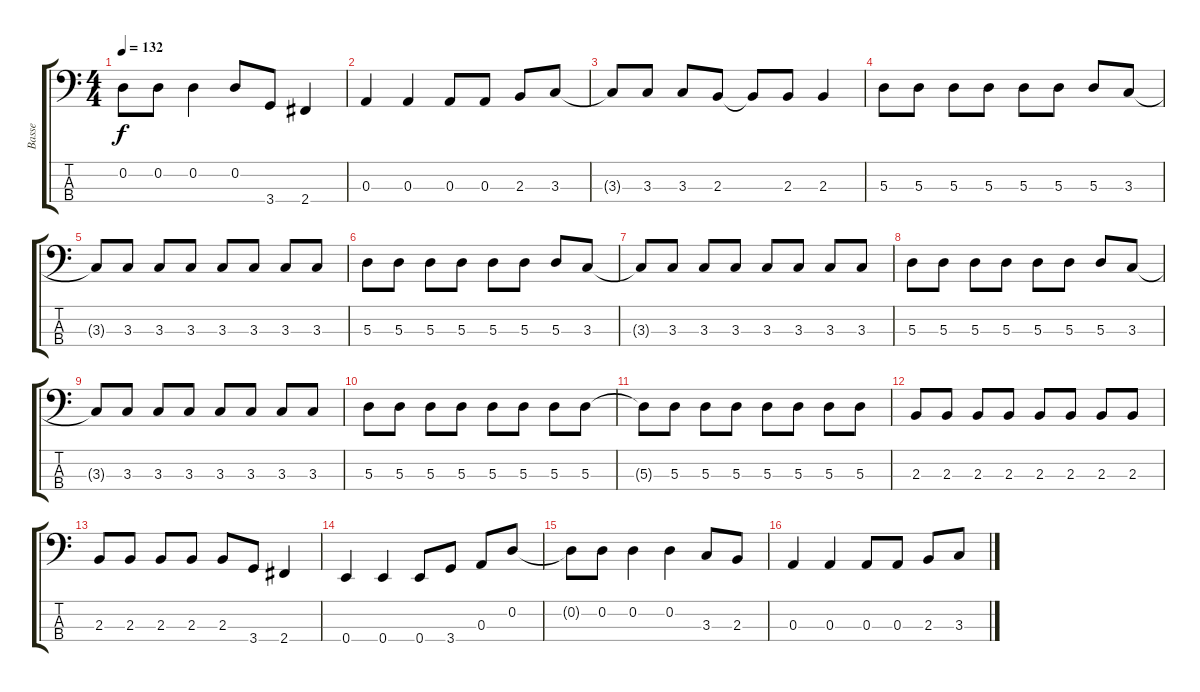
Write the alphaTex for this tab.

\track ("Basse" "Basse") {instrument electricbasspick}
\staff {score tabs}
\tuning (G2 D2 A1 E1) {hide}
\ts (4 4)
\tempo 132
\clef f4
\ks c
0.2{t}.8{dy f} 0.2.8 0.2.4 0.2.8 3.4.8 2.4.4 |
0.3.4 0.3.4 0.3.8 0.3.8 2.3.8 3.3.8 |
3.3{t}.8 3.3.8 3.3.8 2.3.8 2.3{t}.8 2.3.8 2.3.4 |
5.3.8 5.3.8 5.3.8 5.3.8 5.3.8 5.3.8 5.3.8 3.3.8 |
3.3{t}.8 3.3.8 3.3.8 3.3.8 3.3.8 3.3.8 3.3.8 3.3.8 |
5.3.8 5.3.8 5.3.8 5.3.8 5.3.8 5.3.8 5.3.8 3.3.8 |
3.3{t}.8 3.3.8 3.3.8 3.3.8 3.3.8 3.3.8 3.3.8 3.3.8 |
5.3.8 5.3.8 5.3.8 5.3.8 5.3.8 5.3.8 5.3.8 3.3.8 |
3.3{t}.8 3.3.8 3.3.8 3.3.8 3.3.8 3.3.8 3.3.8 3.3.8 |
5.3.8 5.3.8 5.3.8 5.3.8 5.3.8 5.3.8 5.3.8 5.3.8 |
5.3{t}.8 5.3.8 5.3.8 5.3.8 5.3.8 5.3.8 5.3.8 5.3.8 |
2.3.8 2.3.8 2.3.8 2.3.8 2.3.8 2.3.8 2.3.8 2.3.8 |
2.3.8 2.3.8 2.3.8 2.3.8 2.3.8 3.4.8 2.4.4 |
0.4.4 0.4.4 0.4.8 3.4.8 0.3.8 0.2.8 |
0.2{t}.8 0.2.8 0.2.4 0.2.4 3.3.8 2.3.8 |
0.3.4 0.3.4 0.3.8 0.3.8 2.3.8 3.3.8
